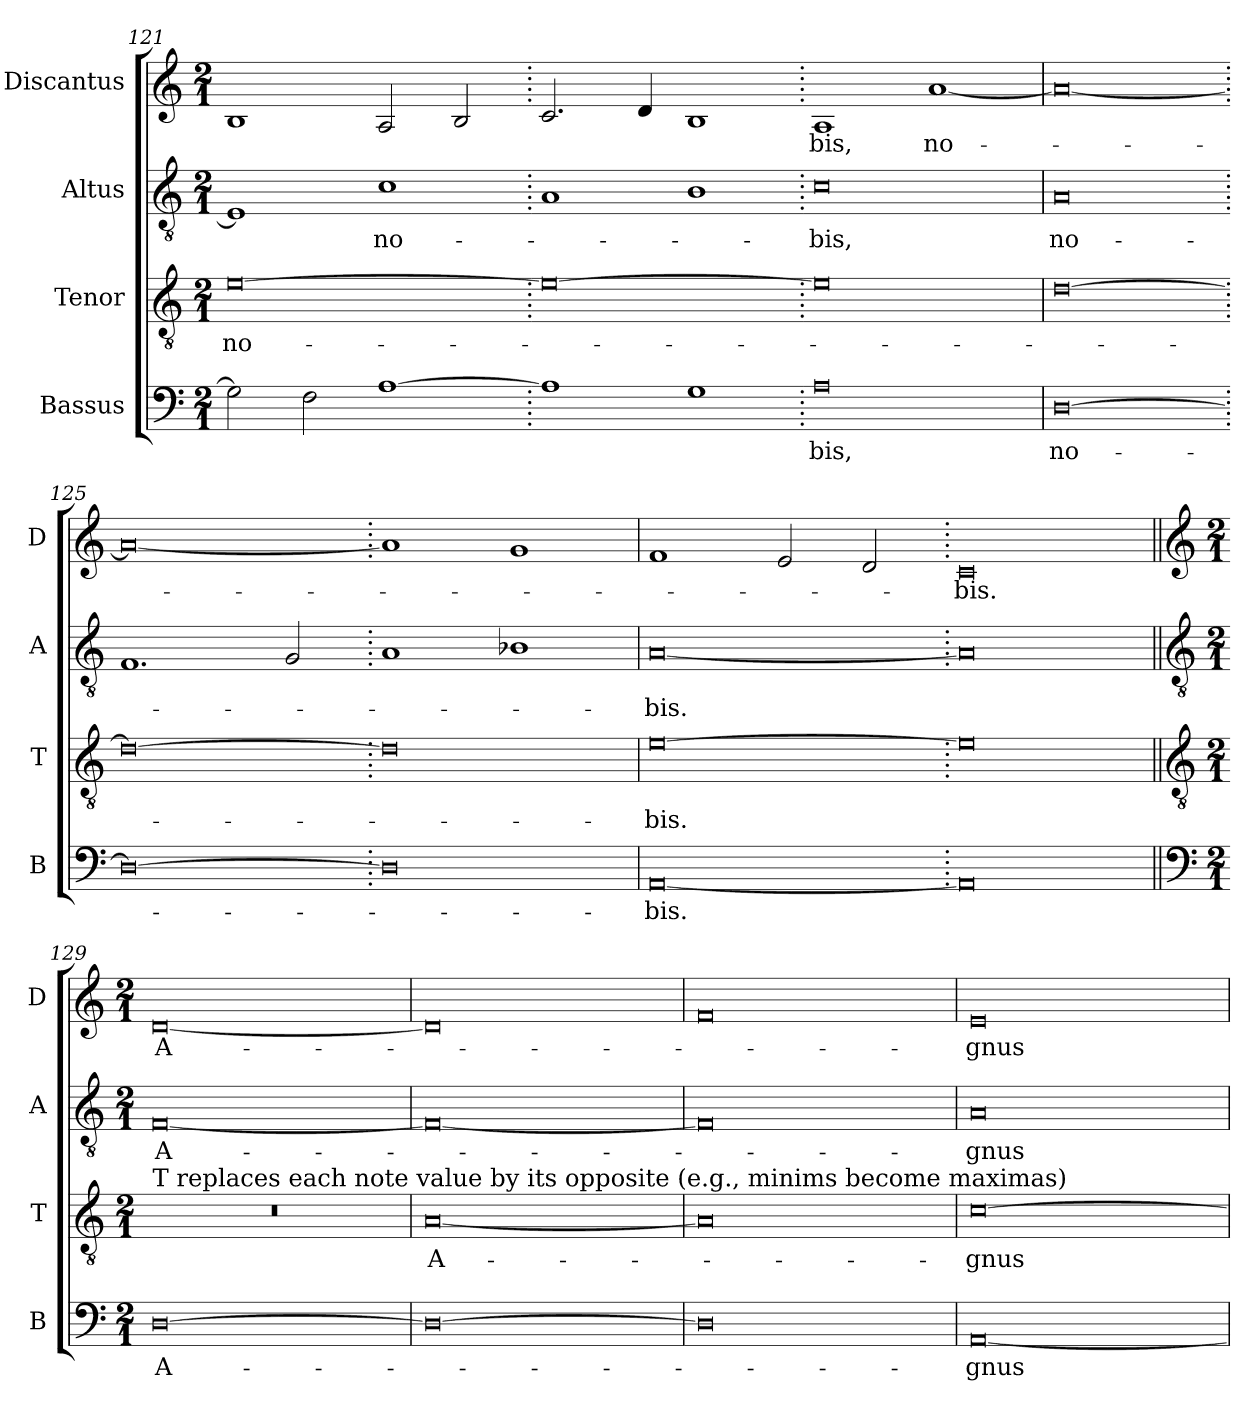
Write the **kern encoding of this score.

**kern	**text	**kern	**text	**kern	**text	**kern	**text
*part4	*part4	*part3	*part3	*part2	*part2	*part1	*part1
*staff4	*staff4	*staff3	*staff3	*staff2	*staff2	*staff1	*staff1
*I"Bassus	*	*I"Tenor	*	*I"Altus	*	*I"Discantus	*
*I'B	*	*I'T	*	*I'A	*	*I'D	*
*clefF4	*	*clefGv2	*	*clefGv2	*	*clefG2	*
*k[]	*	*k[]	*	*k[]	*	*k[]	*
*M2/1	*	*M2/1	*	*M2/1	*	*M2/1	*
=121	=121	=121	=121	=121	=121	=121	=121
2G]	.	[0e	no-	1E]	.	1B	.
2F	.	.	.	.	.	.	.
[1A	.	.	.	1c	no-	2A	.
.	.	.	.	.	.	2B	.
=122.	=122.	=122.	=122.	=122.	=122.	=122.	=122.
1A]	.	0e_	.	1A	.	2.c	.
.	.	.	.	.	.	4d	.
1G	.	.	.	1B	.	1B	.
=123.	=123.	=123.	=123.	=123.	=123.	=123.	=123.
0A	-bis,	0e]	.	0c	-bis,	1A	-bis,
.	.	.	.	.	.	[1a	no-
=124	=124	=124	=124	=124	=124	=124	=124
[0D	no-	[0d	.	0A	no-	0a_	.
=125.	=125.	=125.	=125.	=125.	=125.	=125.	=125.
0D_	.	0d_	.	1.F	.	0a_	.
.	.	.	.	2G	.	.	.
=126.	=126.	=126.	=126.	=126.	=126.	=126.	=126.
0D]	.	0d]	.	1A	.	1a]	.
.	.	.	.	1B-X	.	1g	.
=127	=127	=127	=127	=127	=127	=127	=127
[0AA	-bis.	[0e	-bis.	[0A	-bis.	1f	.
.	.	.	.	.	.	2e	.
.	.	.	.	.	.	2d	.
=128.	=128.	=128.	=128.	=128.	=128.	=128.	=128.
0AA]	.	0e]	.	0A]	.	0c	-bis.
!!LO:LB:g=z
=129||	=129||	=129||	=129||	=129||	=129||	=129||	=129||
*clefF4	*	*clefGv2	*	*clefGv2	*	*clefG2	*
*k[]	*	*k[]	*	*k[]	*	*k[]	*
*M2/1	*	*M2/1	*	*M2/1	*	*M2/1	*
*	*	*	*	*	*	*MM400	*
!	!	!LO:TX:a:t=T replaces each note value by its opposite (e.g., minims become maximas)	!	!	!	!	!
[0D	A-	0r	.	[0F	A-	[0d	A-
=130	=130	=130	=130	=130	=130	=130	=130
0D_	.	[0A	A-	0F_	.	0d]	.
=131	=131	=131	=131	=131	=131	=131	=131
0D]	.	0A]	.	0F]	.	0f	.
=132	=132	=132	=132	=132	=132	=132	=132
[0AA	-gnus	[0c	-gnus	0A	-gnus	0e	-gnus
=	=	=	=	=	=	=	=
*-	*-	*-	*-	*-	*-	*-	*-
